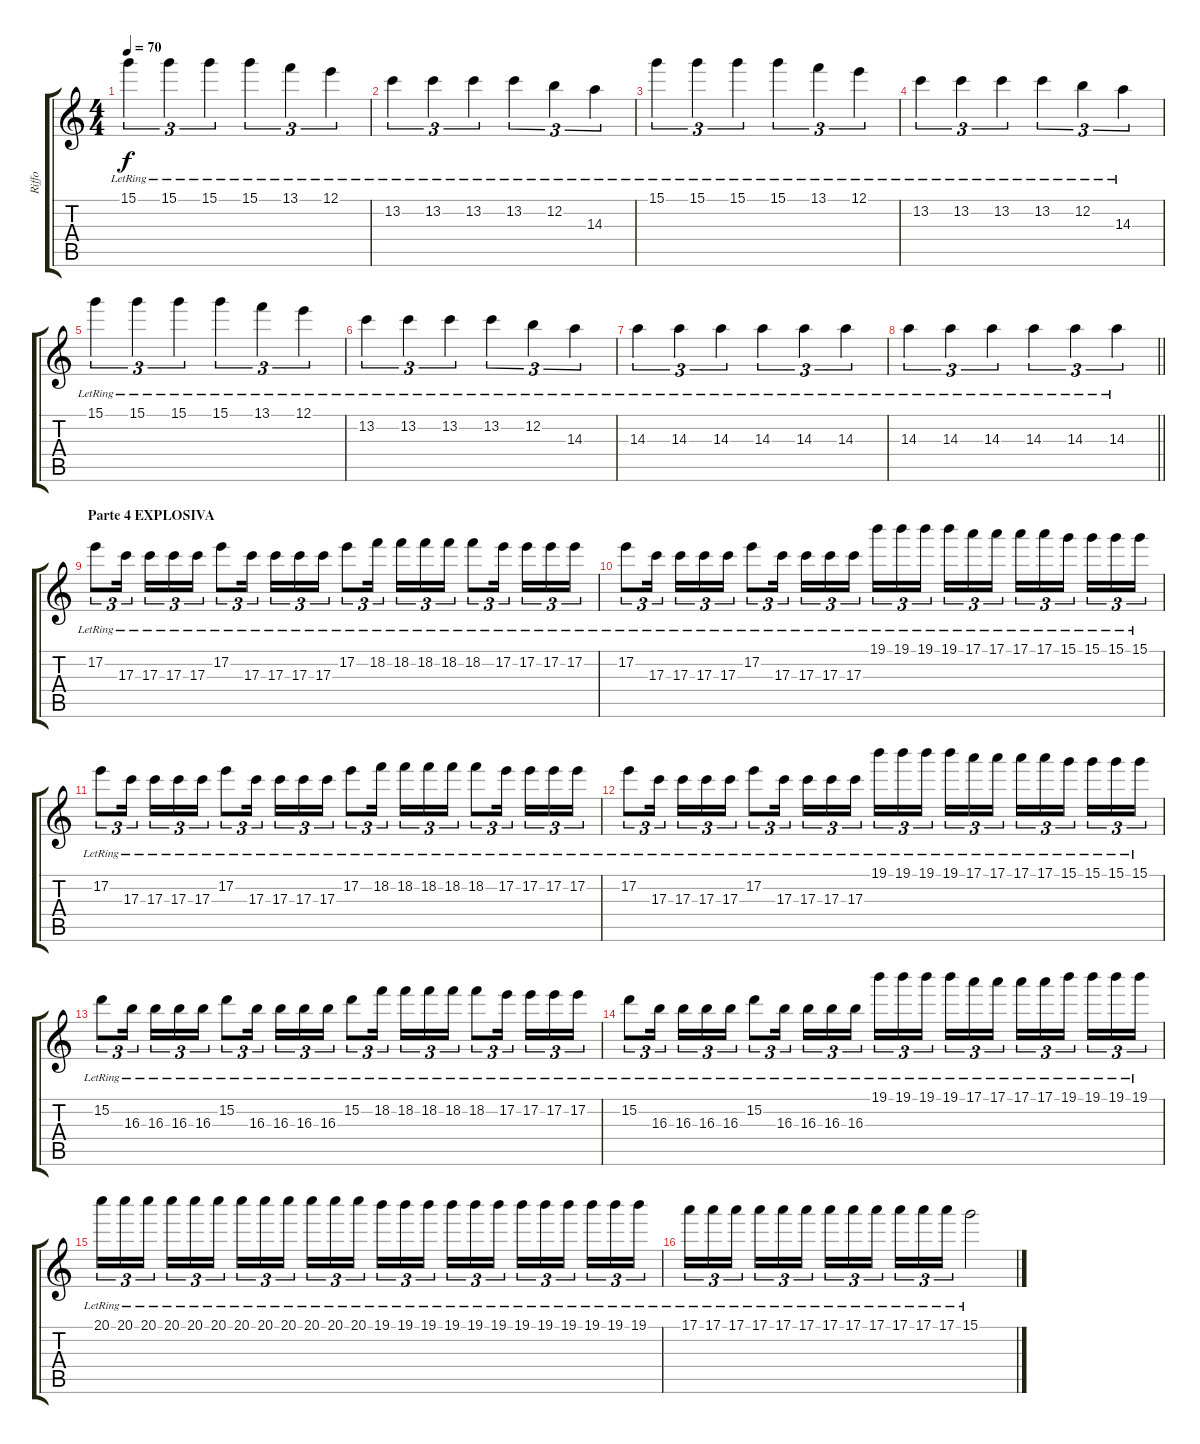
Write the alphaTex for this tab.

\track ("Riffo" "Riffo") {instrument electricguitarclean}
\staff {score tabs}
\tuning (E4 B3 G3 D3 A2 E2) {hide}
\ts (4 4)
\tempo 70
\clef g2
\ks c
15.1{lr}.4{tu (3 2) dy f} 15.1{lr}.4{tu (3 2)} 15.1{lr}.4{tu (3 2)} 15.1{lr}.4{tu (3 2)} 13.1{lr}.4{tu (3 2)} 12.1{lr}.4{tu (3 2)} |
13.2{lr}.4{tu (3 2)} 13.2{lr}.4{tu (3 2)} 13.2{lr}.4{tu (3 2)} 13.2{lr}.4{tu (3 2)} 12.2{lr}.4{tu (3 2)} 14.3{lr}.4{tu (3 2)} |
15.1{lr}.4{tu (3 2)} 15.1{lr}.4{tu (3 2)} 15.1{lr}.4{tu (3 2)} 15.1{lr}.4{tu (3 2)} 13.1{lr}.4{tu (3 2)} 12.1{lr}.4{tu (3 2)} |
13.2{lr}.4{tu (3 2)} 13.2{lr}.4{tu (3 2)} 13.2{lr}.4{tu (3 2)} 13.2{lr}.4{tu (3 2)} 12.2{lr}.4{tu (3 2)} 14.3{lr}.4{tu (3 2)} |
15.1{lr}.4{tu (3 2)} 15.1{lr}.4{tu (3 2)} 15.1{lr}.4{tu (3 2)} 15.1{lr}.4{tu (3 2)} 13.1{lr}.4{tu (3 2)} 12.1{lr}.4{tu (3 2)} |
13.2{lr}.4{tu (3 2)} 13.2{lr}.4{tu (3 2)} 13.2{lr}.4{tu (3 2)} 13.2{lr}.4{tu (3 2)} 12.2{lr}.4{tu (3 2)} 14.3{lr}.4{tu (3 2)} |
14.3{lr}.4{tu (3 2)} 14.3{lr}.4{tu (3 2)} 14.3{lr}.4{tu (3 2)} 14.3{lr}.4{tu (3 2)} 14.3{lr}.4{tu (3 2)} 14.3{lr}.4{tu (3 2)} |
\barLineRight lightlight
14.3{lr}.4{tu (3 2)} 14.3{lr}.4{tu (3 2)} 14.3{lr}.4{tu (3 2)} 14.3{lr}.4{tu (3 2)} 14.3{lr}.4{tu (3 2)} 14.3{lr}.4{tu (3 2)} |
\section ("" "Parte 4 EXPLOSIVA")
17.2{lr}.8{tu (3 2)} 17.3{lr}.16{tu (3 2) beam splitsecondary} 17.3{lr}.16{tu (3 2)} 17.3{lr}.16{tu (3 2)} 17.3{lr}.16{tu (3 2)} 17.2{lr}.8{tu (3 2)} 17.3{lr}.16{tu (3 2) beam splitsecondary} 17.3{lr}.16{tu (3 2)} 17.3{lr}.16{tu (3 2)} 17.3{lr}.16{tu (3 2)} 17.2{lr}.8{tu (3 2)} 18.2{lr}.16{tu (3 2) beam splitsecondary} 18.2{lr}.16{tu (3 2)} 18.2{lr}.16{tu (3 2)} 18.2{lr}.16{tu (3 2)} 18.2{lr}.8{tu (3 2)} 17.2{lr}.16{tu (3 2) beam splitsecondary} 17.2{lr}.16{tu (3 2)} 17.2{lr}.16{tu (3 2)} 17.2{lr}.16{tu (3 2)} |
17.2{lr}.8{tu (3 2)} 17.3{lr}.16{tu (3 2) beam splitsecondary} 17.3{lr}.16{tu (3 2)} 17.3{lr}.16{tu (3 2)} 17.3{lr}.16{tu (3 2)} 17.2{lr}.8{tu (3 2)} 17.3{lr}.16{tu (3 2) beam splitsecondary} 17.3{lr}.16{tu (3 2)} 17.3{lr}.16{tu (3 2)} 17.3{lr}.16{tu (3 2)} 19.1{lr}.16{tu (3 2)} 19.1{lr}.16{tu (3 2)} 19.1{lr}.16{tu (3 2) beam splitsecondary} 19.1{lr}.16{tu (3 2)} 17.1{lr}.16{tu (3 2)} 17.1{lr}.16{tu (3 2)} 17.1{lr}.16{tu (3 2)} 17.1{lr}.16{tu (3 2)} 15.1{lr}.16{tu (3 2) beam splitsecondary} 15.1{lr}.16{tu (3 2)} 15.1{lr}.16{tu (3 2)} 15.1{lr}.16{tu (3 2)} |
17.2{lr}.8{tu (3 2)} 17.3{lr}.16{tu (3 2) beam splitsecondary} 17.3{lr}.16{tu (3 2)} 17.3{lr}.16{tu (3 2)} 17.3{lr}.16{tu (3 2)} 17.2{lr}.8{tu (3 2)} 17.3{lr}.16{tu (3 2) beam splitsecondary} 17.3{lr}.16{tu (3 2)} 17.3{lr}.16{tu (3 2)} 17.3{lr}.16{tu (3 2)} 17.2{lr}.8{tu (3 2)} 18.2{lr}.16{tu (3 2) beam splitsecondary} 18.2{lr}.16{tu (3 2)} 18.2{lr}.16{tu (3 2)} 18.2{lr}.16{tu (3 2)} 18.2{lr}.8{tu (3 2)} 17.2{lr}.16{tu (3 2) beam splitsecondary} 17.2{lr}.16{tu (3 2)} 17.2{lr}.16{tu (3 2)} 17.2{lr}.16{tu (3 2)} |
17.2{lr}.8{tu (3 2)} 17.3{lr}.16{tu (3 2) beam splitsecondary} 17.3{lr}.16{tu (3 2)} 17.3{lr}.16{tu (3 2)} 17.3{lr}.16{tu (3 2)} 17.2{lr}.8{tu (3 2)} 17.3{lr}.16{tu (3 2) beam splitsecondary} 17.3{lr}.16{tu (3 2)} 17.3{lr}.16{tu (3 2)} 17.3{lr}.16{tu (3 2)} 19.1{lr}.16{tu (3 2)} 19.1{lr}.16{tu (3 2)} 19.1{lr}.16{tu (3 2) beam splitsecondary} 19.1{lr}.16{tu (3 2)} 17.1{lr}.16{tu (3 2)} 17.1{lr}.16{tu (3 2)} 17.1{lr}.16{tu (3 2)} 17.1{lr}.16{tu (3 2)} 15.1{lr}.16{tu (3 2) beam splitsecondary} 15.1{lr}.16{tu (3 2)} 15.1{lr}.16{tu (3 2)} 15.1{lr}.16{tu (3 2)} |
15.2{lr}.8{tu (3 2)} 16.3{lr}.16{tu (3 2) beam splitsecondary} 16.3{lr}.16{tu (3 2)} 16.3{lr}.16{tu (3 2)} 16.3{lr}.16{tu (3 2)} 15.2{lr}.8{tu (3 2)} 16.3{lr}.16{tu (3 2) beam splitsecondary} 16.3{lr}.16{tu (3 2)} 16.3{lr}.16{tu (3 2)} 16.3{lr}.16{tu (3 2)} 15.2{lr}.8{tu (3 2)} 18.2{lr}.16{tu (3 2) beam splitsecondary} 18.2{lr}.16{tu (3 2)} 18.2{lr}.16{tu (3 2)} 18.2{lr}.16{tu (3 2)} 18.2{lr}.8{tu (3 2)} 17.2{lr}.16{tu (3 2) beam splitsecondary} 17.2{lr}.16{tu (3 2)} 17.2{lr}.16{tu (3 2)} 17.2{lr}.16{tu (3 2)} |
15.2{lr}.8{tu (3 2)} 16.3{lr}.16{tu (3 2) beam splitsecondary} 16.3{lr}.16{tu (3 2)} 16.3{lr}.16{tu (3 2)} 16.3{lr}.16{tu (3 2)} 15.2{lr}.8{tu (3 2)} 16.3{lr}.16{tu (3 2) beam splitsecondary} 16.3{lr}.16{tu (3 2)} 16.3{lr}.16{tu (3 2)} 16.3{lr}.16{tu (3 2)} 19.1{lr}.16{tu (3 2)} 19.1{lr}.16{tu (3 2)} 19.1{lr}.16{tu (3 2) beam splitsecondary} 19.1{lr}.16{tu (3 2)} 17.1{lr}.16{tu (3 2)} 17.1{lr}.16{tu (3 2)} 17.1{lr}.16{tu (3 2)} 17.1{lr}.16{tu (3 2)} 19.1{lr}.16{tu (3 2) beam splitsecondary} 19.1{lr}.16{tu (3 2)} 19.1{lr}.16{tu (3 2)} 19.1{lr}.16{tu (3 2)} |
20.1{lr}.16{tu (3 2)} 20.1{lr}.16{tu (3 2)} 20.1{lr}.16{tu (3 2) beam splitsecondary} 20.1{lr}.16{tu (3 2)} 20.1{lr}.16{tu (3 2)} 20.1{lr}.16{tu (3 2)} 20.1{lr}.16{tu (3 2)} 20.1{lr}.16{tu (3 2)} 20.1{lr}.16{tu (3 2) beam splitsecondary} 20.1{lr}.16{tu (3 2)} 20.1{lr}.16{tu (3 2)} 20.1{lr}.16{tu (3 2)} 19.1{lr}.16{tu (3 2)} 19.1{lr}.16{tu (3 2)} 19.1{lr}.16{tu (3 2) beam splitsecondary} 19.1{lr}.16{tu (3 2)} 19.1{lr}.16{tu (3 2)} 19.1{lr}.16{tu (3 2)} 19.1{lr}.16{tu (3 2)} 19.1{lr}.16{tu (3 2)} 19.1{lr}.16{tu (3 2) beam splitsecondary} 19.1{lr}.16{tu (3 2)} 19.1{lr}.16{tu (3 2)} 19.1{lr}.16{tu (3 2)} |
17.1{lr}.16{tu (3 2)} 17.1{lr}.16{tu (3 2)} 17.1{lr}.16{tu (3 2) beam splitsecondary} 17.1{lr}.16{tu (3 2)} 17.1{lr}.16{tu (3 2)} 17.1{lr}.16{tu (3 2)} 17.1{lr}.16{tu (3 2)} 17.1{lr}.16{tu (3 2)} 17.1{lr}.16{tu (3 2) beam splitsecondary} 17.1{lr}.16{tu (3 2)} 17.1{lr}.16{tu (3 2)} 17.1{lr}.16{tu (3 2)} 15.1{lr}.2
